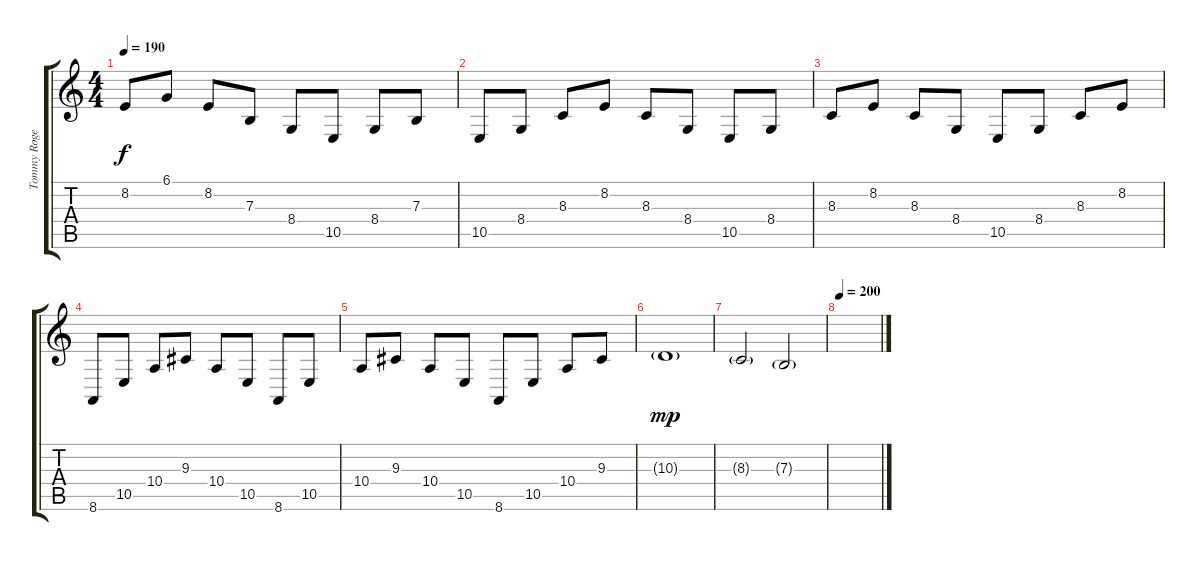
\track ("Tommy Rogers" "Tommy Roge") {instrument lead2sawtooth}
\staff {score tabs}
\tuning (Db4 Ab3 E3 B2 Gb2 Db2) {hide}
\ts (4 4)
\tempo 190
\clef g2
\ks c
8.2.8{dy f} 6.1.8 8.2.8 7.3.8 8.4.8 10.5.8 8.4.8 7.3.8 |
10.5.8 8.4.8 8.3.8 8.2.8 8.3.8 8.4.8 10.5.8 8.4.8 |
8.3.8 8.2.8 8.3.8 8.4.8 10.5.8 8.4.8 8.3.8 8.2.8 |
8.6.8 10.5.8 10.4.8 9.3.8 10.4.8 10.5.8 8.6.8 10.5.8 |
10.4.8 9.3.8 10.4.8 10.5.8 8.6.8 10.5.8 10.4.8 9.3.8 |
10.3{g}.1{dy mp} |
8.3{g}.2 7.3{g}.2 |
\tempo 200
